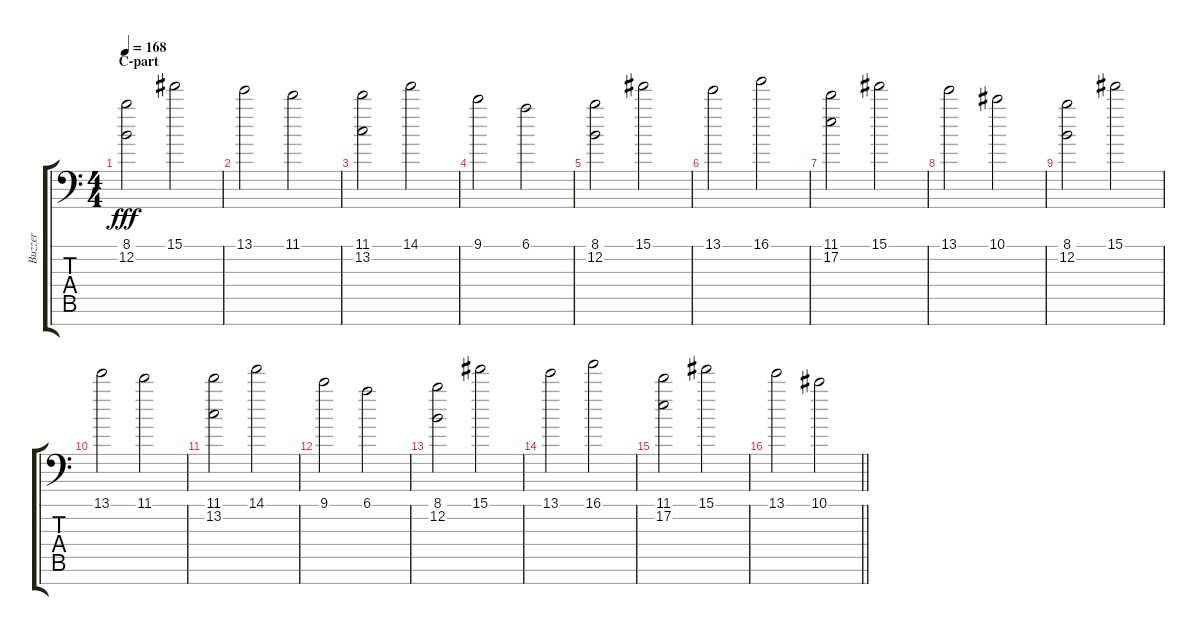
\track ("Buzzer" "Buzzer") {instrument lead2sawtooth}
\staff {score tabs}
\tuning (Eb5 B3 G3 D3 A2 E2 C-1) {hide}
\ts (4 4)
\section ("" "C-part")
\tempo 168
\clef f4
\ks c
(8.1 12.2).2{dy fff} 15.1.2 |
13.1.2 11.1.2 |
(11.1 13.2).2 14.1.2 |
9.1.2 6.1.2 |
(8.1 12.2).2 15.1.2 |
13.1.2 16.1.2 |
(11.1 17.2).2 15.1.2 |
13.1.2 10.1.2 |
(8.1 12.2).2 15.1.2 |
13.1.2 11.1.2 |
(11.1 13.2).2 14.1.2 |
9.1.2 6.1.2 |
(8.1 12.2).2 15.1.2 |
13.1.2 16.1.2 |
(11.1 17.2).2 15.1.2 |
\barLineRight lightlight
13.1.2 10.1.2
